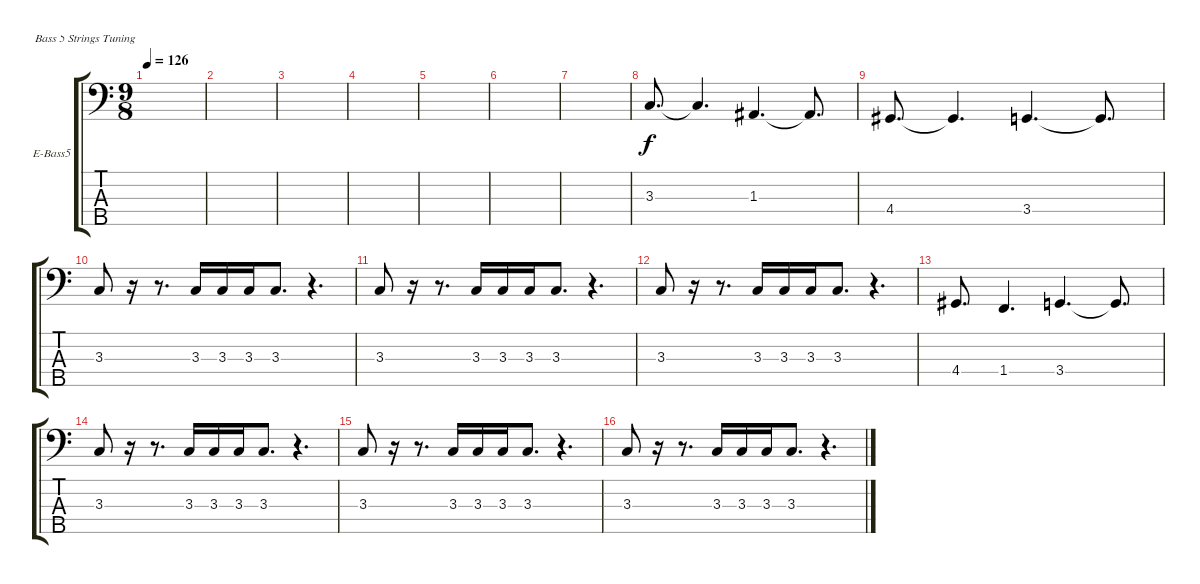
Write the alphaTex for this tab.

\defaultSystemsLayout 4
\bracketExtendMode groupsimilarinstruments
\firstSystemTrackNameOrientation horizontal
\otherSystemsTrackNameOrientation horizontal
\track ("Electric Bass" "E-Bass5") {instrument electricbassfinger}
\staff {score tabs}
\tuning (G2 D2 A1 E1 B0)
\ts (9 8)
\tempo 126
\clef f4
\ks c
|
|
|
|
|
|
|
3.3.8{d} 3.3{t}.4{d} 1.3.4{d} 1.3{t}.8{d} |
4.4.8{d} 4.4{t}.4{d} 3.4.4{d} 3.4{t}.8{d} |
3.3.8 r.16 r.8{d} 3.3.16 3.3.16 3.3.16 3.3.8{d} r.4{d} |
3.3.8 r.16 r.8{d} 3.3.16 3.3.16 3.3.16 3.3.8{d} r.4{d} |
3.3.8 r.16 r.8{d} 3.3.16 3.3.16 3.3.16 3.3.8{d} r.4{d} |
4.4.8{d} 1.4.4{d} 3.4.4{d} 3.4{t}.8{d} |
3.3.8 r.16 r.8{d} 3.3.16 3.3.16 3.3.16 3.3.8{d} r.4{d} |
3.3.8 r.16 r.8{d} 3.3.16 3.3.16 3.3.16 3.3.8{d} r.4{d} |
3.3.8 r.16 r.8{d} 3.3.16 3.3.16 3.3.16 3.3.8{d} r.4{d}
